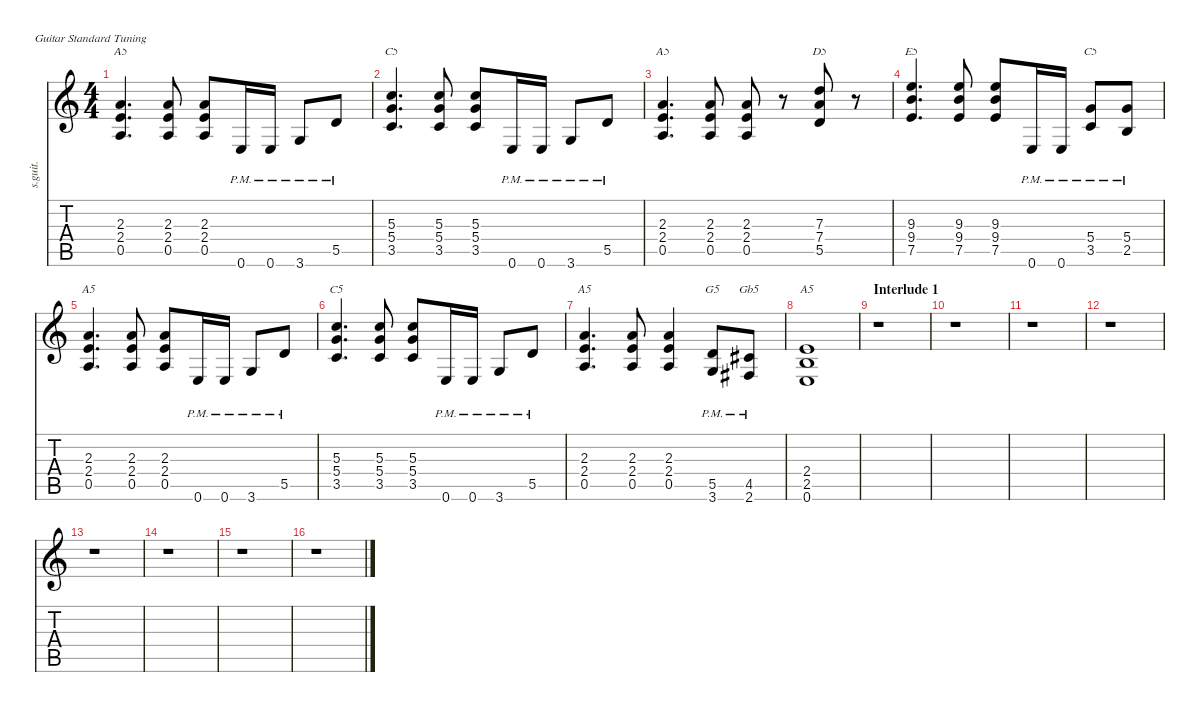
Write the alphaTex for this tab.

\defaultSystemsLayout 4
\hideDynamics
\bracketExtendMode nobrackets
\track ("James Hetfield - Rhythm Guitar" "s.guit.") {instrument distortionguitar}
\staff {score tabs}
\tuning (E4 B3 G3 D3 A2 E2)
\chord ("E5" 3 1 2 2 0 x) {showdiagram false}
\chord ("A5" 3 1 2 2 0 x) {showdiagram false}
\chord ("C5" 3 1 2 2 0 x) {showdiagram false}
\chord ("D5" 3 1 2 2 0 x) {showdiagram false}
\chord ("G5" 3 1 2 2 0 x) {showdiagram false}
\chord ("Gb5" 3 1 2 2 0 x) {showdiagram false}
\ts (4 4)
\tempo (119 hide)
\clef g2
\ks c
(2.3 2.4 0.5).4{d ch "A5" lyrics (0 "") lyrics (1 "") lyrics (2 "") lyrics (3 "") lyrics (4 "") dy f} (2.3 2.4 0.5).8{lyrics (0 "") lyrics (1 "") lyrics (2 "") lyrics (3 "") lyrics (4 "")} (2.3 2.4 0.5).8{lyrics (0 "") lyrics (1 "") lyrics (2 "") lyrics (3 "") lyrics (4 "")} 0.6{pm}.16{lyrics (0 "") lyrics (1 "") lyrics (2 "") lyrics (3 "") lyrics (4 "")} 0.6{pm}.16{lyrics (0 "") lyrics (1 "") lyrics (2 "") lyrics (3 "") lyrics (4 "")} 3.6{pm}.8{lyrics (0 "") lyrics (1 "") lyrics (2 "") lyrics (3 "") lyrics (4 "")} 5.5{pm}.8{lyrics (0 "") lyrics (1 "") lyrics (2 "") lyrics (3 "") lyrics (4 "")} |
(5.3 5.4 3.5).4{d ch "C5" lyrics (0 "") lyrics (1 "") lyrics (2 "") lyrics (3 "") lyrics (4 "")} (5.3 5.4 3.5).8{lyrics (0 "") lyrics (1 "") lyrics (2 "") lyrics (3 "") lyrics (4 "")} (5.3 5.4 3.5).8{lyrics (0 "") lyrics (1 "") lyrics (2 "") lyrics (3 "") lyrics (4 "")} 0.6{pm}.16{lyrics (0 "") lyrics (1 "") lyrics (2 "") lyrics (3 "") lyrics (4 "")} 0.6{pm}.16{lyrics (0 "") lyrics (1 "") lyrics (2 "") lyrics (3 "") lyrics (4 "")} 3.6{pm}.8{lyrics (0 "") lyrics (1 "") lyrics (2 "") lyrics (3 "") lyrics (4 "")} 5.5{pm}.8{lyrics (0 "") lyrics (1 "") lyrics (2 "") lyrics (3 "") lyrics (4 "")} |
(2.3 2.4 0.5).4{d ch "A5" lyrics (0 "") lyrics (1 "") lyrics (2 "") lyrics (3 "") lyrics (4 "")} (2.3 2.4 0.5).8{lyrics (0 "") lyrics (1 "") lyrics (2 "") lyrics (3 "") lyrics (4 "")} (2.3 2.4 0.5).8{lyrics (0 "") lyrics (1 "") lyrics (2 "") lyrics (3 "") lyrics (4 "")} r.8 (7.3 7.4 5.5).8{ch "D5" lyrics (0 "") lyrics (1 "") lyrics (2 "") lyrics (3 "") lyrics (4 "")} r.8 |
(9.3 9.4 7.5).4{d ch "E5" lyrics (0 "") lyrics (1 "") lyrics (2 "") lyrics (3 "") lyrics (4 "")} (9.3 9.4 7.5).8{lyrics (0 "") lyrics (1 "") lyrics (2 "") lyrics (3 "") lyrics (4 "")} (9.3 9.4 7.5).8{lyrics (0 "") lyrics (1 "") lyrics (2 "") lyrics (3 "") lyrics (4 "")} 0.6{pm}.16{lyrics (0 "") lyrics (1 "") lyrics (2 "") lyrics (3 "") lyrics (4 "")} 0.6{pm}.16{lyrics (0 "") lyrics (1 "") lyrics (2 "") lyrics (3 "") lyrics (4 "")} (5.4{pm} 3.5{pm}).8{ch "C5" lyrics (0 "") lyrics (1 "") lyrics (2 "") lyrics (3 "") lyrics (4 "")} (5.4{pm} 2.5{pm}).8{lyrics (0 "") lyrics (1 "") lyrics (2 "") lyrics (3 "") lyrics (4 "")} |
(2.3 2.4 0.5).4{d ch "A5" lyrics (0 "") lyrics (1 "") lyrics (2 "") lyrics (3 "") lyrics (4 "")} (2.3 2.4 0.5).8{lyrics (0 "") lyrics (1 "") lyrics (2 "") lyrics (3 "") lyrics (4 "")} (2.3 2.4 0.5).8{lyrics (0 "") lyrics (1 "") lyrics (2 "") lyrics (3 "") lyrics (4 "")} 0.6{pm}.16{lyrics (0 "") lyrics (1 "") lyrics (2 "") lyrics (3 "") lyrics (4 "")} 0.6{pm}.16{lyrics (0 "") lyrics (1 "") lyrics (2 "") lyrics (3 "") lyrics (4 "")} 3.6{pm}.8{lyrics (0 "") lyrics (1 "") lyrics (2 "") lyrics (3 "") lyrics (4 "")} 5.5{pm}.8{lyrics (0 "") lyrics (1 "") lyrics (2 "") lyrics (3 "") lyrics (4 "")} |
(5.3 5.4 3.5).4{d ch "C5" lyrics (0 "") lyrics (1 "") lyrics (2 "") lyrics (3 "") lyrics (4 "")} (5.3 5.4 3.5).8{lyrics (0 "") lyrics (1 "") lyrics (2 "") lyrics (3 "") lyrics (4 "")} (5.3 5.4 3.5).8{lyrics (0 "") lyrics (1 "") lyrics (2 "") lyrics (3 "") lyrics (4 "")} 0.6{pm}.16{lyrics (0 "") lyrics (1 "") lyrics (2 "") lyrics (3 "") lyrics (4 "")} 0.6{pm}.16{lyrics (0 "") lyrics (1 "") lyrics (2 "") lyrics (3 "") lyrics (4 "")} 3.6{pm}.8{lyrics (0 "") lyrics (1 "") lyrics (2 "") lyrics (3 "") lyrics (4 "")} 5.5{pm}.8{lyrics (0 "") lyrics (1 "") lyrics (2 "") lyrics (3 "") lyrics (4 "")} |
(2.3 2.4 0.5).4{d ch "A5" lyrics (0 "") lyrics (1 "") lyrics (2 "") lyrics (3 "") lyrics (4 "")} (2.3 2.4 0.5).8{lyrics (0 "") lyrics (1 "") lyrics (2 "") lyrics (3 "") lyrics (4 "")} (2.3 2.4 0.5).4{lyrics (0 "") lyrics (1 "") lyrics (2 "") lyrics (3 "") lyrics (4 "")} (5.5{pm} 3.6{pm}).8{ch "G5" lyrics (0 "") lyrics (1 "") lyrics (2 "") lyrics (3 "") lyrics (4 "")} (4.5{pm acc #} 2.6{pm acc #}).8{ch "Gb5" lyrics (0 "") lyrics (1 "") lyrics (2 "") lyrics (3 "") lyrics (4 "")} |
(2.4 2.5 0.6).1{ch "A5" lyrics (0 "") lyrics (1 "") lyrics (2 "") lyrics (3 "") lyrics (4 "")} |
\section ("" "Interlude 1")
\tempo (113 hide)
r.1 |
r.1 |
r.1 |
r.1 |
r.1 |
r.1 |
r.1 |
r.1
